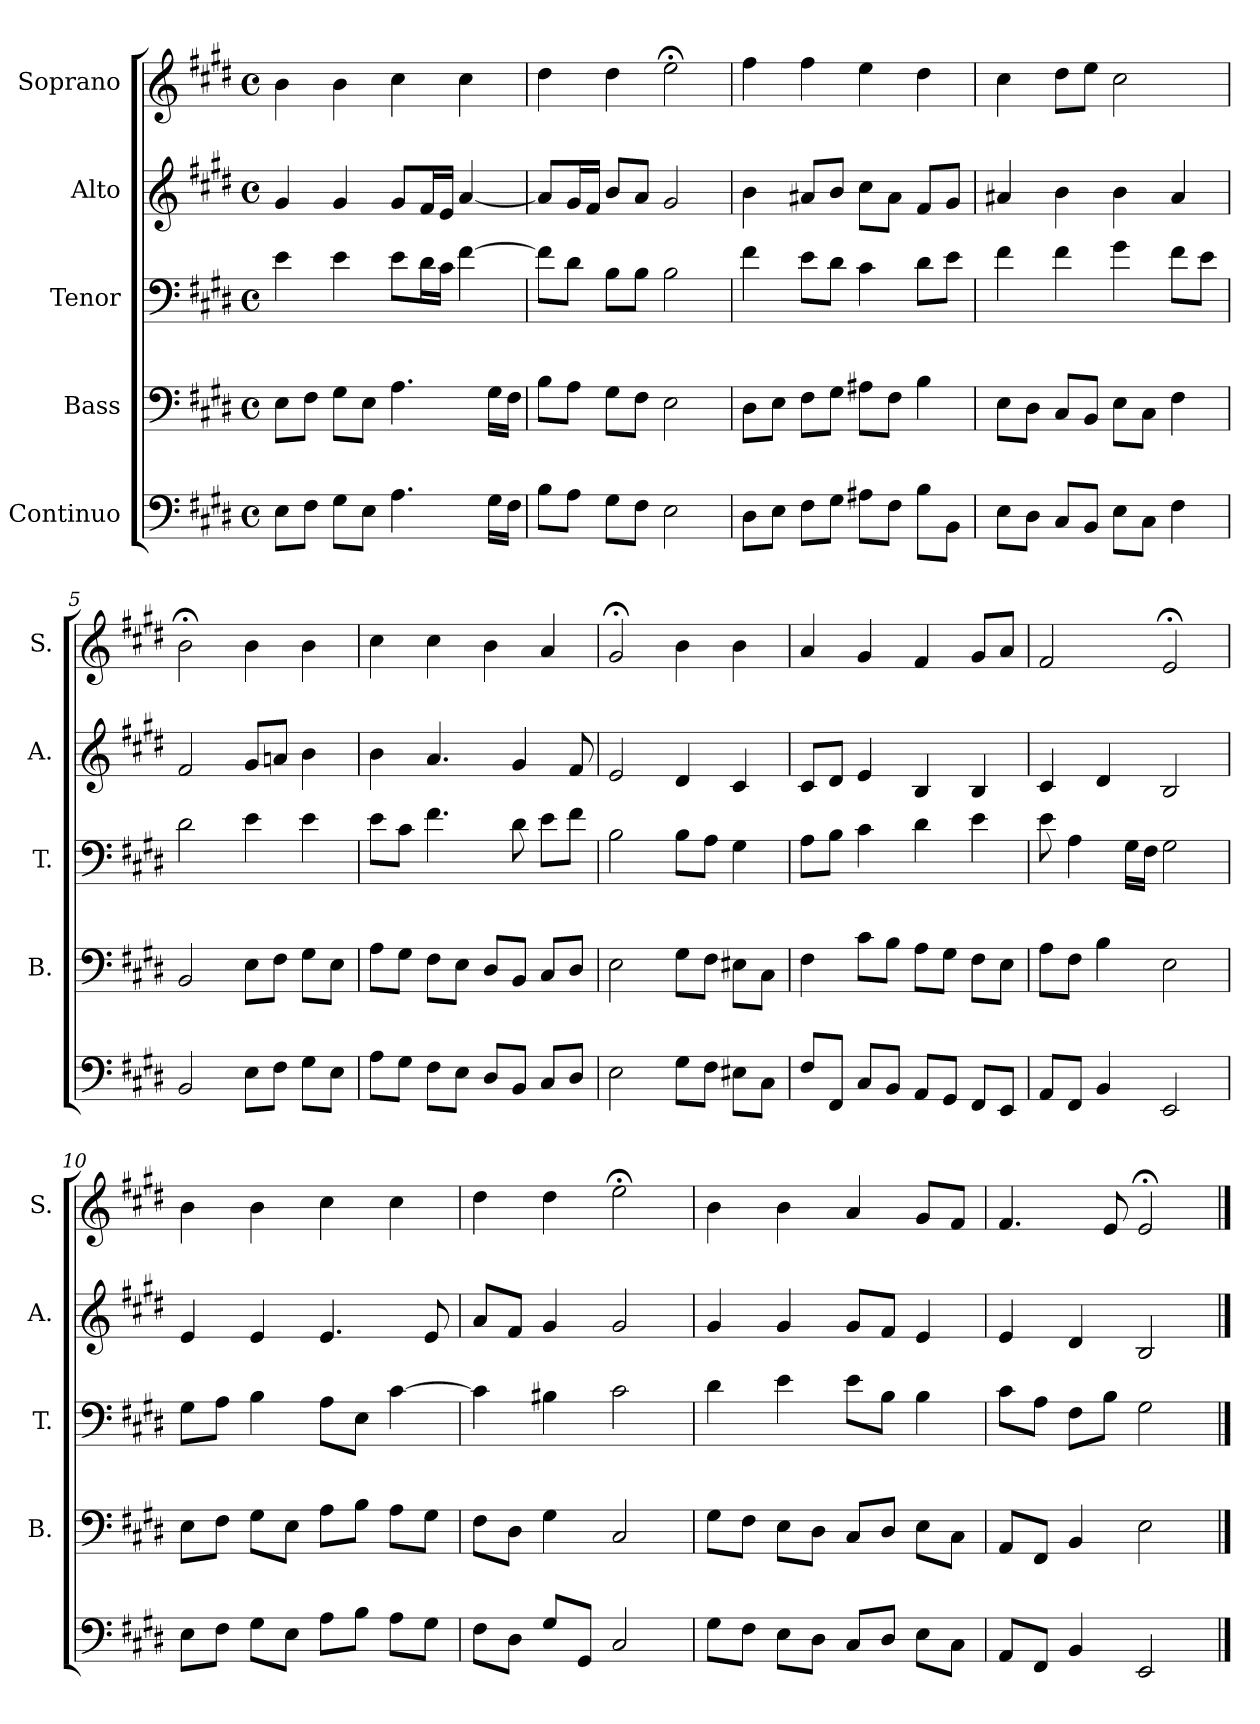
**kern	**kern	**kern	**kern	**kern
*part5	*part4	*part3	*part2	*part1
*staff5	*staff4	*staff3	*staff2	*staff1
*I"Continuo	*I"Bass	*I"Tenor	*I"Alto	*I"Soprano
*	*I'B.	*I'T.	*I'A.	*I'S.
*clefF4	*clefF4	*clefF4	*clefG2	*clefG2
*k[f#c#g#d#]	*k[f#c#g#d#]	*k[f#c#g#d#]	*k[f#c#g#d#]	*k[f#c#g#d#]
*E:	*E:	*E:	*E:	*E:
*M4/4	*M4/4	*M4/4	*M4/4	*M4/4
*met(c)	*met(c)	*met(c)	*met(c)	*met(c)
*MM98	*MM98	*MM98	*MM98	*MM98
=1	=1	=1	=1	=1
8E\L	8E\L	4e\	4g#/	4b\
8F#\J	8F#\J	.	.	.
8G#\L	8G#\L	4e\	4g#/	4b\
8E\J	8E\J	.	.	.
4.A\	4.A\	8e\L	8g#/L	4cc#\
.	.	16d#\L	16f#/L	.
.	.	16c#\JJ	16e/JJ	.
.	.	[4f#\	[4a/	4cc#\
16G#\LL	16G#\LL	.	.	.
16F#\JJ	16F#\JJ	.	.	.
=2	=2	=2	=2	=2
8B\L	8B\L	8f#\L]	8a/L]	4dd#\
8A\J	8A\J	8d#\J	16g#/L	.
.	.	.	16f#/JJ	.
8G#\L	8G#\L	8B\L	8b/L	4dd#\
8F#\J	8F#\J	8B\J	8a/J	.
2E\	2E\	2B\	2g#/	2ee;<\
=3	=3	=3	=3	=3
8D#\L	8D#\L	4f#\	4b\	4ff#\
8E\J	8E\J	.	.	.
8F#\L	8F#\L	8e\L	8a#X/L	4ff#\
8G#\J	8G#\J	8d#\J	8b/J	.
8A#X\L	8A#X\L	4c#\	8cc#\L	4ee\
8F#\J	8F#\J	.	8a#\J	.
8B\L	4B\	8d#\L	8f#/L	4dd#\
8BB\J	.	8e\J	8g#/J	.
=4	=4	=4	=4	=4
8E\L	8E\L	4f#\	4a#X/	4cc#\
8D#\J	8D#\J	.	.	.
8C#/L	8C#/L	4f#\	4b\	8dd#\L
8BB/J	8BB/J	.	.	8ee\J
8E\L	8E\L	4g#\	4b\	2cc#\
8C#\J	8C#\J	.	.	.
4F#\	4F#\	8f#\L	4a#/	.
.	.	8e\J	.	.
!!LO:LB:g=z
=5	=5	=5	=5	=5
2BB/	2BB/	2d#\	2f#/	2b;<\
8E\L	8E\L	4e\	8g#/L	4b\
8F#\J	8F#\J	.	8an/J	.
8G#\L	8G#\L	4e\	4b\	4b\
8E\J	8E\J	.	.	.
=6	=6	=6	=6	=6
8A\L	8A\L	8e\L	4b\	4cc#\
8G#\J	8G#\J	8c#\J	.	.
8F#\L	8F#\L	4.f#\	4.a/	4cc#\
8E\J	8E\J	.	.	.
8D#/L	8D#/L	.	.	4b\
8BB/J	8BB/J	8d#\	4g#/	.
8C#/L	8C#/L	8e\L	.	4a/
8D#/J	8D#/J	8f#\J	8f#/	.
=7	=7	=7	=7	=7
2E\	2E\	2B\	2e/	2g#;</
8G#\L	8G#\L	8B\L	4d#/	4b\
8F#\J	8F#\J	8A\J	.	.
8E#X\L	8E#X\L	4G#\	4c#/	4b\
8C#\J	8C#\J	.	.	.
=8	=8	=8	=8	=8
8F#/L	4F#\	8A\L	8c#/L	4a/
8FF#/J	.	8B\J	8d#/J	.
8C#/L	8c#\L	4c#\	4e/	4g#/
8BB/J	8B\J	.	.	.
8AA/L	8A\L	4d#\	4B/	4f#/
8GG#/J	8G#\J	.	.	.
8FF#/L	8F#\L	4e\	4B/	8g#/L
8EE/J	8E\J	.	.	8a/J
!!LO:PB:g=z
=9	=9	=9	=9	=9
8AA/L	8A\L	8e\	4c#/	2f#/
8FF#/J	8F#\J	4A\	.	.
4BB/	4B\	.	4d#/	.
.	.	16G#\LL	.	.
.	.	16F#\JJ	.	.
2EE/	2E\	2G#\	2B/	2e;</
=10	=10	=10	=10	=10
8E\L	8E\L	8G#\L	4e/	4b\
8F#\J	8F#\J	8A\J	.	.
8G#\L	8G#\L	4B\	4e/	4b\
8E\J	8E\J	.	.	.
8A\L	8A\L	8A\L	4.e/	4cc#\
8B\J	8B\J	8E\J	.	.
8A\L	8A\L	[4c#\	.	4cc#\
8G#\J	8G#\J	.	8e/	.
=11	=11	=11	=11	=11
8F#\L	8F#\L	4c#\]	8a/L	4dd#\
8D#\J	8D#\J	.	8f#/J	.
8G#/L	4G#\	4B#X\	4g#/	4dd#\
8GG#/J	.	.	.	.
2C#/	2C#/	2c#\	2g#/	2ee;<\
=12	=12	=12	=12	=12
8G#\L	8G#\L	4d#\	4g#/	4b\
8F#\J	8F#\J	.	.	.
8E\L	8E\L	4e\	4g#/	4b\
8D#\J	8D#\J	.	.	.
8C#/L	8C#/L	8e\L	8g#/L	4a/
8D#/J	8D#/J	8B\J	8f#/J	.
8E\L	8E\L	4B\	4e/	8g#/L
8C#\J	8C#\J	.	.	8f#/J
=13	=13	=13	=13	=13
8AA/L	8AA/L	8c#\L	4e/	4.f#/
8FF#/J	8FF#/J	8A\J	.	.
4BB/	4BB/	8F#\L	4d#/	.
.	.	8B\J	.	8e/
2EE/	2E\	2G#\	2B/	2e;</
==	==	==	==	==
*-	*-	*-	*-	*-
